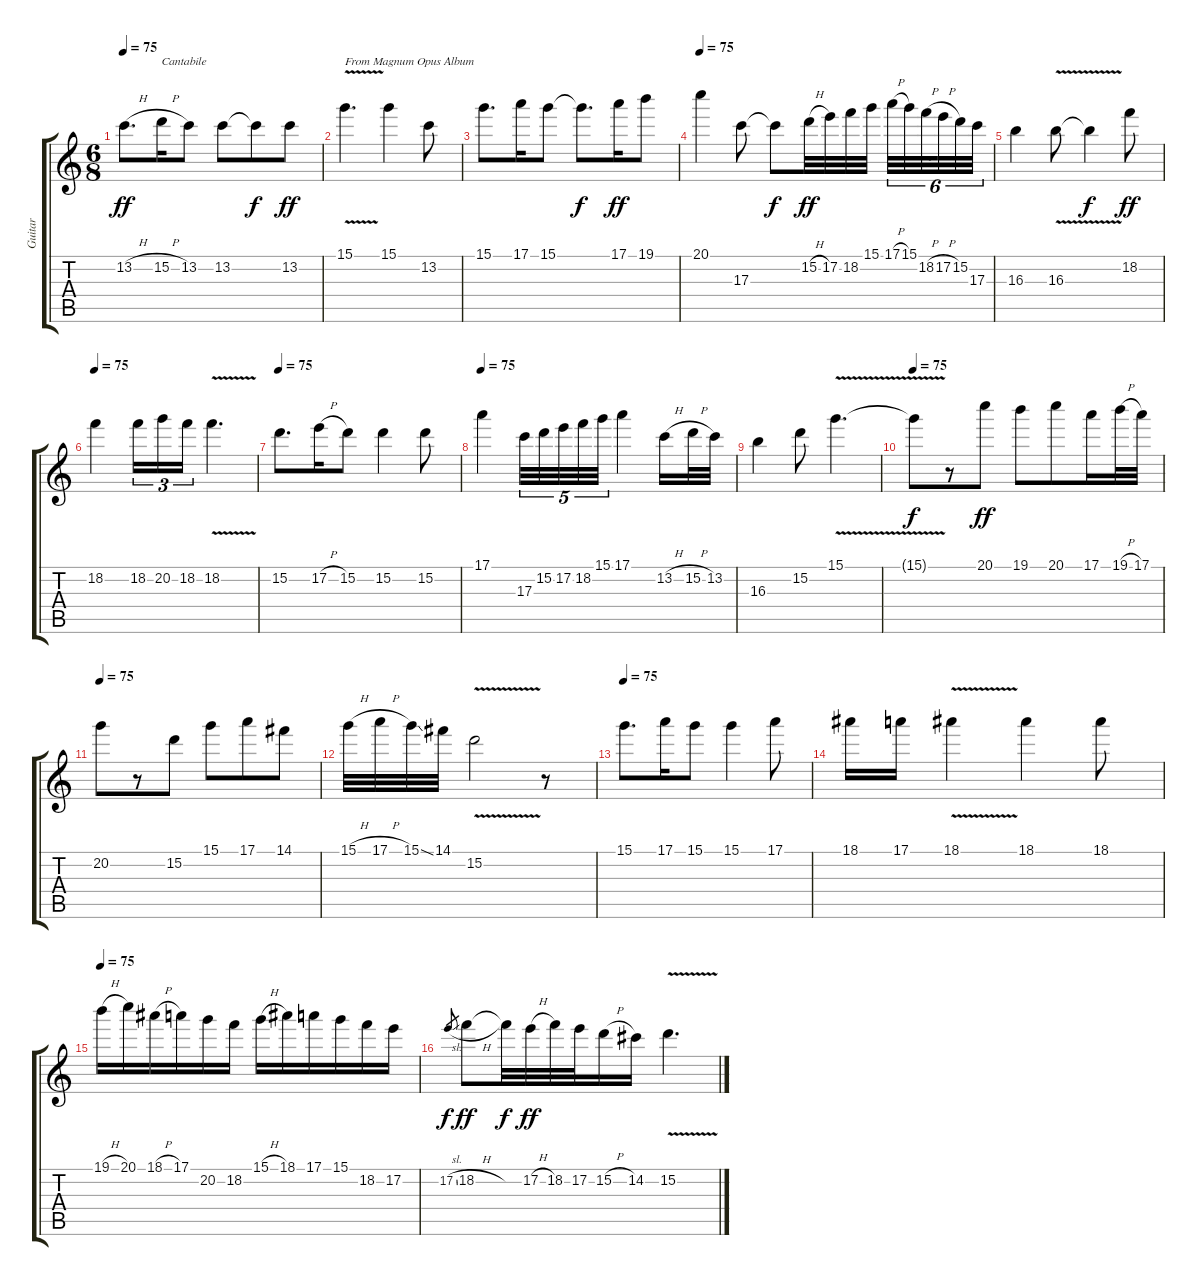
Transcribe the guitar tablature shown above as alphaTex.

\track ("Guitar" "Guitar") {instrument overdrivenguitar}
\staff {score tabs}
\tuning (E4 B3 G3 D3 A2 E2) {hide}
\ts (6 8)
\tempo 75
\clef g2
\ks c
13.2{h}.8{d dy ff instrument overdrivenguitar} 15.2{h}.16{txt "Cantabile"} 13.2.8 13.2.8 13.2{t}.8{dy f} 13.2.8{dy ff} |
15.1{v}.4{d txt "From Magnum Opus Album"} 15.1.4 13.2.8 |
15.1.8{d} 17.1.16 15.1.8 15.1{t}.8{d dy f} 17.1.16{dy ff} 19.1.8 |
\tempo 75
20.1.4 17.3.8 17.3{t}.8{dy f} 15.2{h}.32{dy ff} 17.2.32 18.2.32 15.1.32{beam splitsecondary} 17.1{h}.32{tu (6 4)} 15.1.32{tu (6 4)} 18.2{h}.32{tu (6 4) beam splitsecondary} 17.2{h}.32{tu (6 4)} 15.2.32{tu (6 4)} 17.3.32{tu (6 4)} |
16.3.4 16.3{v}.8 16.3{t}.4{dy f} 18.2.8{dy ff} |
\tempo 75
18.2.4 18.2.16{tu (3 2)} 20.2.16{tu (3 2)} 18.2.16{tu (3 2)} 18.2{v}.4{d} |
\tempo 75
15.2.8{d} 17.2{h}.16 15.2.8 15.2.4 15.2.8 |
\tempo 75
17.1.4 17.3.32{tu (5 4)} 15.2.32{tu (5 4)} 17.2.32{tu (5 4)} 18.2.32{tu (5 4)} 15.1.32{tu (5 4)} 17.1.4 13.2{h}.16 15.2{h}.32 13.2.32 |
16.3.4 15.2.8 15.1{v}.4{d} |
\tempo 75
15.1{t}.8{dy f} r.8 20.1.8{dy ff} 19.1.8 20.1.8 17.1.16 19.1{h}.32 17.1.32 |
\tempo 75
20.2.8 r.8 15.2.8 15.1.8 17.1.8 14.1.8 |
15.1{h}.32 17.1{h}.32 15.1{ss}.32 14.1.32 15.2{v}.2 r.8 |
\tempo 75
15.1.8{d} 17.1.16 15.1.8 15.1.4 17.1.8 |
18.1.16 17.1.16 18.1{v}.4 18.1.4 18.1.8 |
\tempo 75
19.1{h}.16 20.1.16 18.1{h}.16 17.1.16 20.2.16 18.2.16 15.1{h}.16 18.1.16 17.1.16 15.1.16 18.2.16 17.2.16 |
17.2{sl}.8{gr dy f} 18.2{h}.8{dy ff} 18.2{t}.32{dy f} 17.2{h}.32{dy ff} 18.2.32 17.2.32 15.2{h}.16 14.2.16 15.2{v}.4{d}
